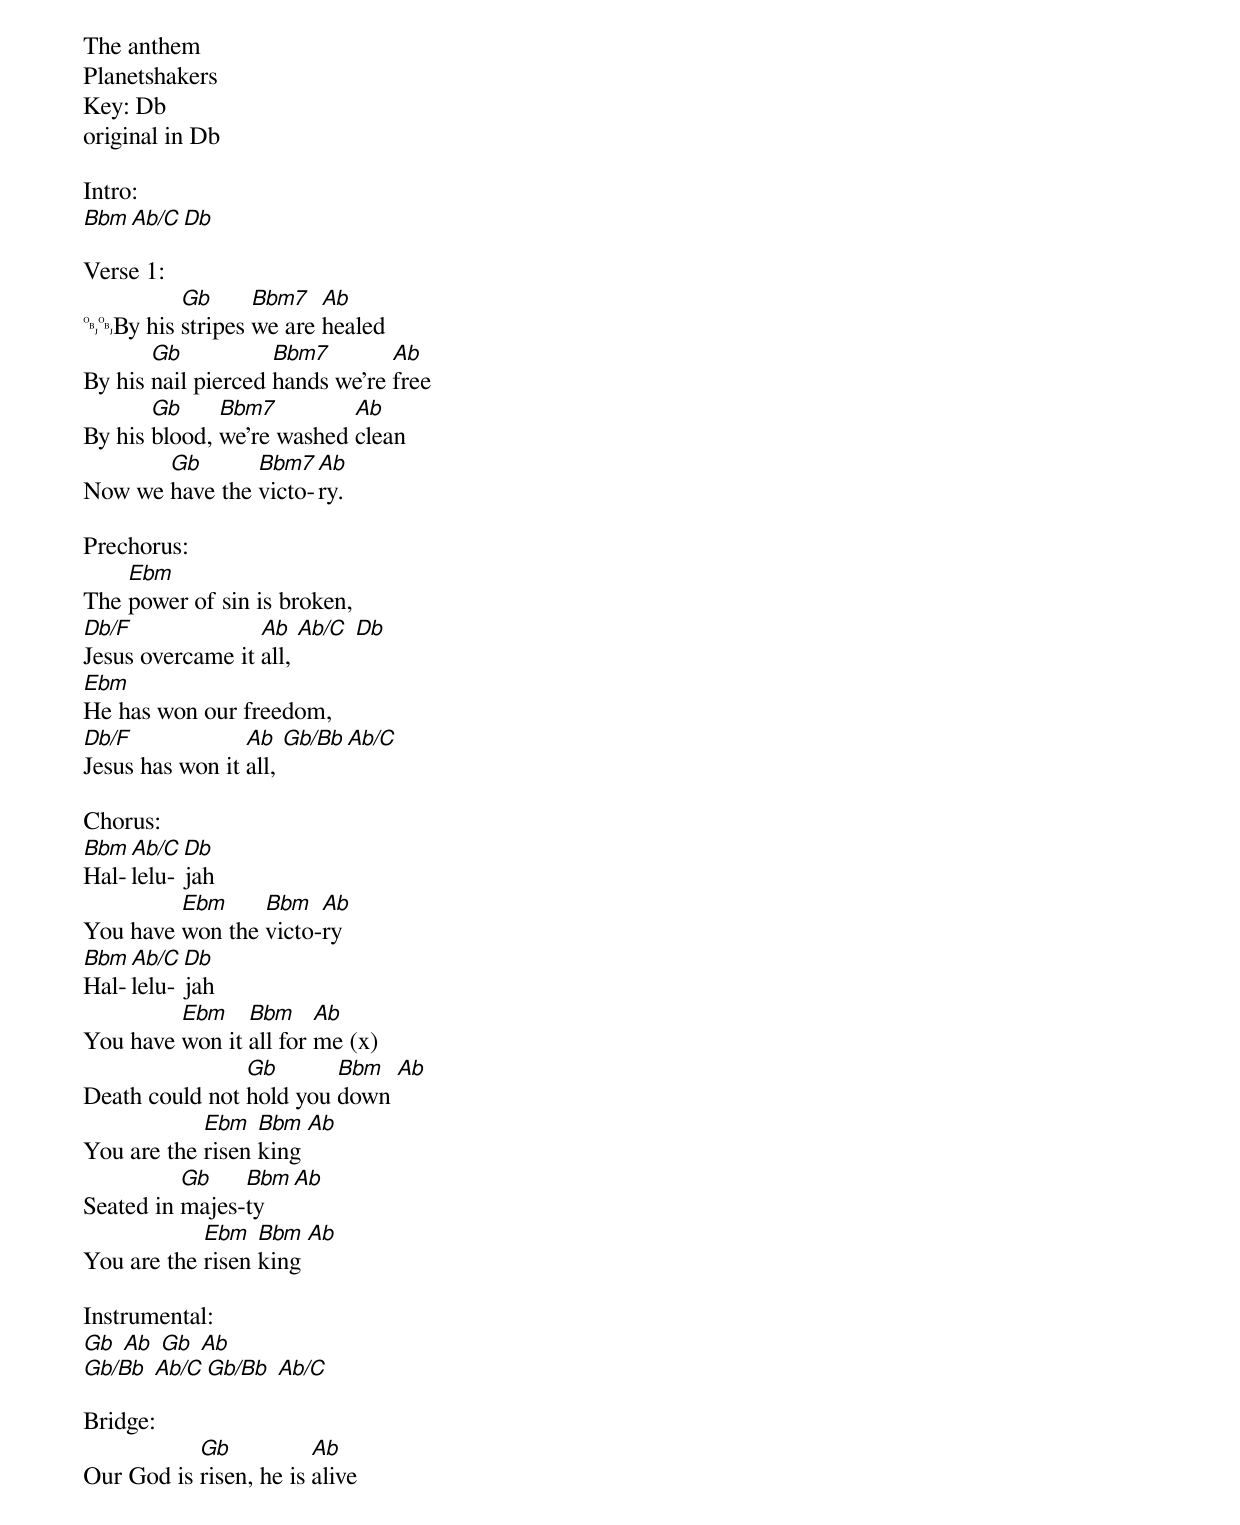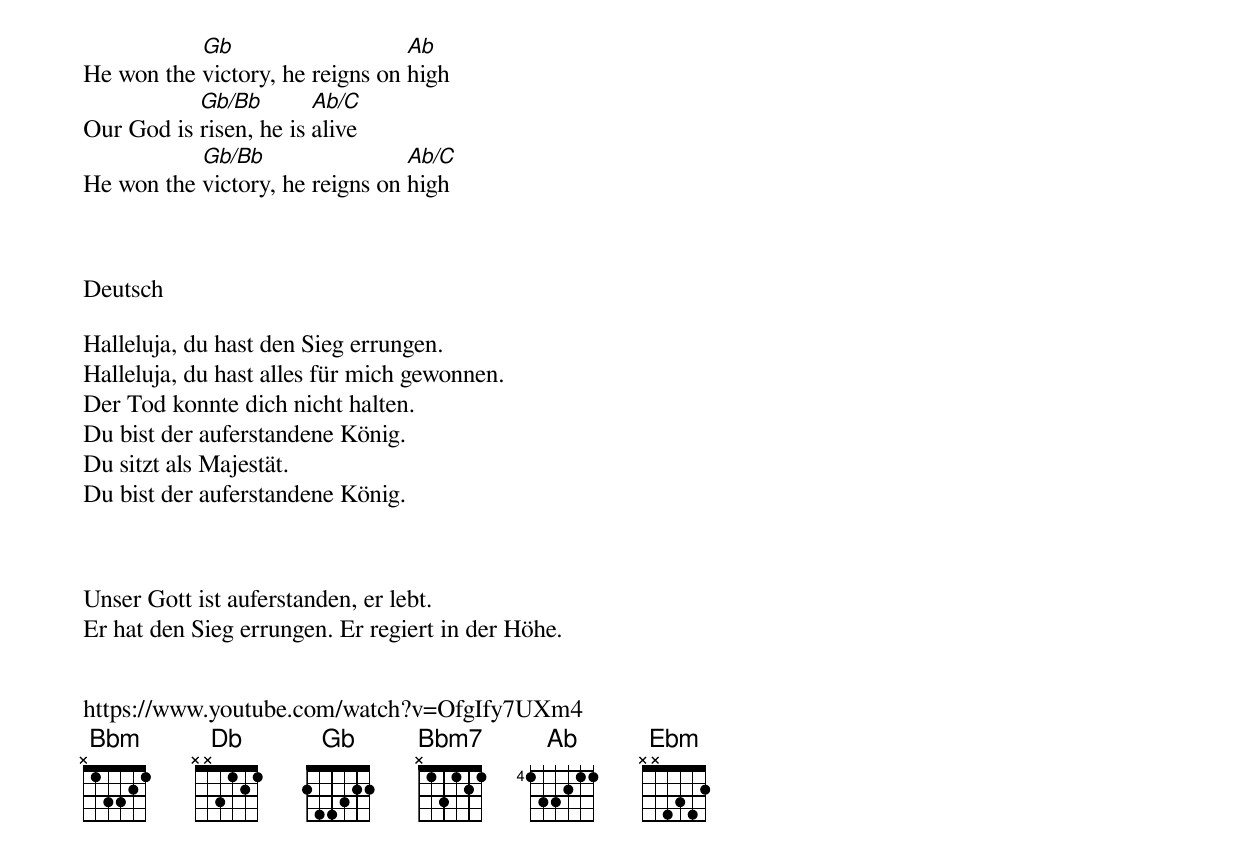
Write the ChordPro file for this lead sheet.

The anthem
Planetshakers
Key: Db
original in Db

Intro:
[Bbm][Ab/C][Db]

Verse 1:
￼￼By his [Gb]stripes [Bbm7]we are [Ab]healed
By his [Gb]nail pierced [Bbm7]hands we’re [Ab]free
By his [Gb]blood, [Bbm7]we’re washed [Ab]clean
Now we [Gb]have the [Bbm7]victo-[Ab]ry.

Prechorus:
The [Ebm]power of sin is broken,
[Db/F]Jesus overcame it [Ab]all, [Ab/C] [Db]
[Ebm]He has won our freedom,
[Db/F]Jesus has won it [Ab]all, [Gb/Bb][Ab/C]

Chorus:
[Bbm]Hal-[Ab/C]lelu-[Db]jah
You have [Ebm]won the [Bbm]victo-[Ab]ry
[Bbm]Hal-[Ab/C]lelu-[Db]jah
You have [Ebm]won it [Bbm]all for [Ab]me (x)
Death could not [Gb]hold you [Bbm]down [Ab]
You are the [Ebm]risen [Bbm]king [Ab]
Seated in [Gb]majes-[Bbm]ty [Ab]
You are the [Ebm]risen [Bbm]king [Ab]

Instrumental:
[Gb] [Ab] [Gb] [Ab]
[Gb/Bb] [Ab/C][Gb/Bb] [Ab/C]

Bridge:
Our God is [Gb]risen, he is [Ab]alive
He won the [Gb]victory, he reigns on [Ab]high
Our God is [Gb/Bb]risen, he is [Ab/C]alive
He won the [Gb/Bb]victory, he reigns on [Ab/C]high



Deutsch

Halleluja, du hast den Sieg errungen.
Halleluja, du hast alles für mich gewonnen.
Der Tod konnte dich nicht halten.
Du bist der auferstandene König.
Du sitzt als Majestät.
Du bist der auferstandene König.



Unser Gott ist auferstanden, er lebt.
Er hat den Sieg errungen. Er regiert in der Höhe.


https://www.youtube.com/watch?v=OfgIfy7UXm4
